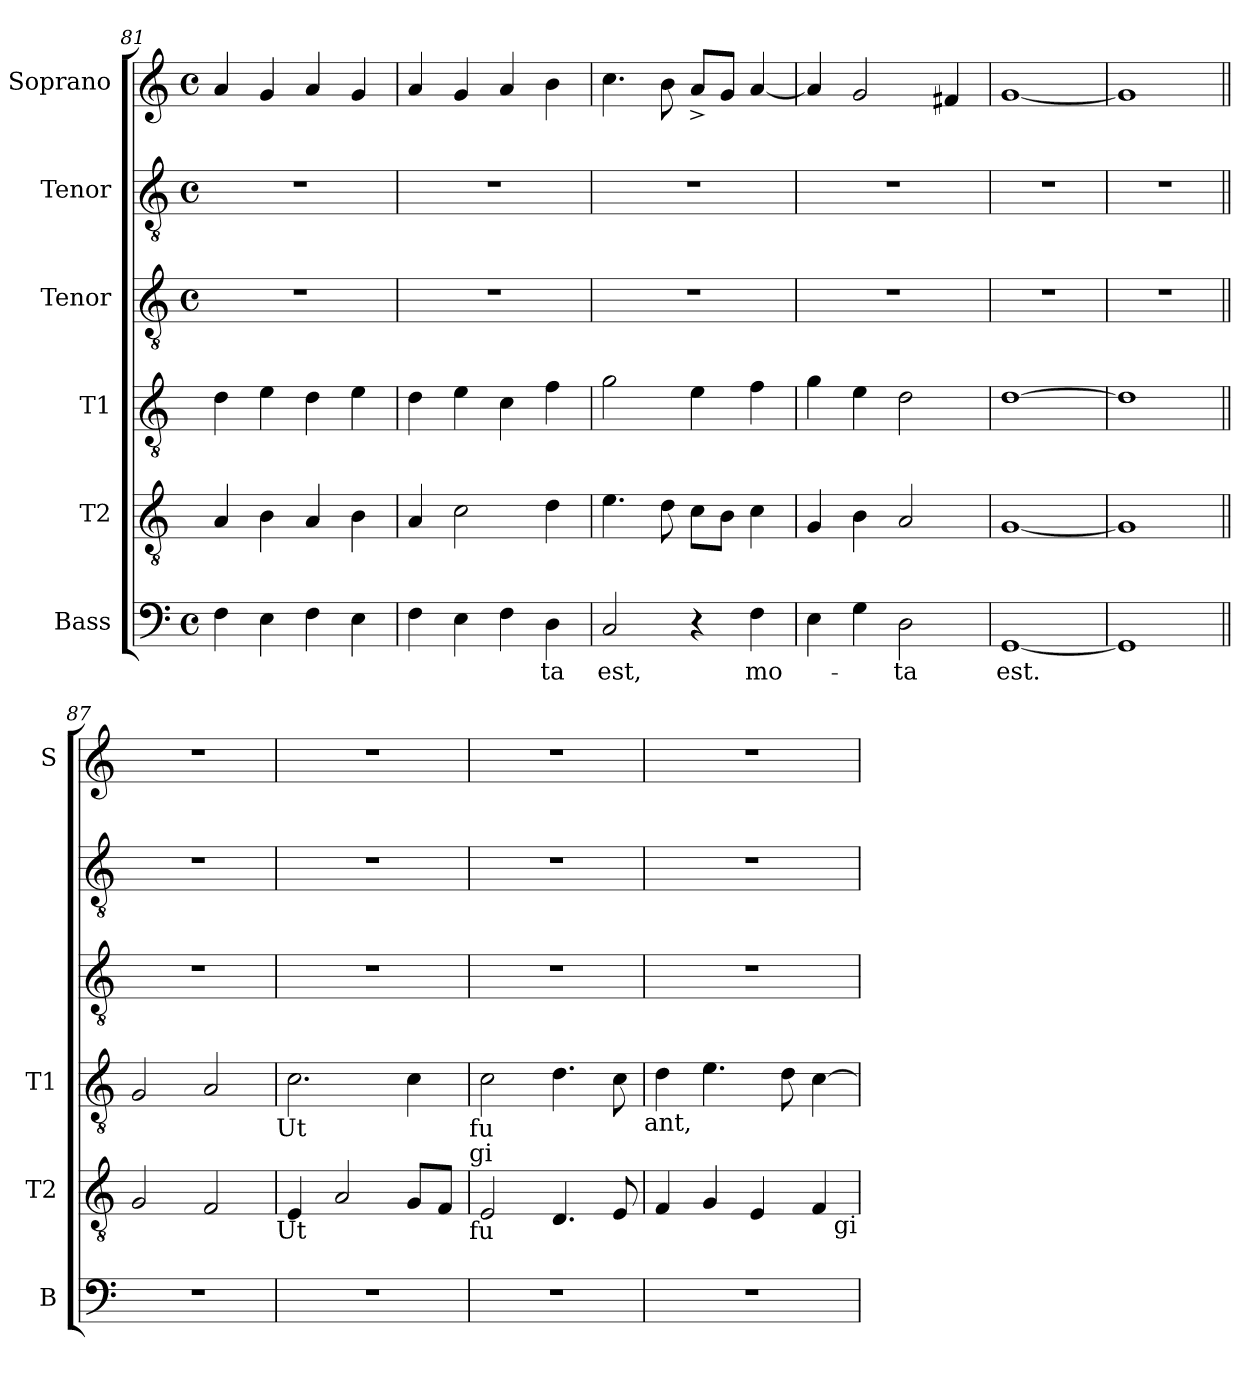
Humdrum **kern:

**kern	**text	**kern	**kern	**kern	**kern	**kern
*part6	*part6	*part5	*part4	*part3	*part2	*part1
*staff6	*staff6	*staff5	*staff4	*staff3	*staff2	*staff1
*I"Bass	*	*I"T2	*I"T1	*I"Tenor	*I"Tenor	*I"Soprano
*I'B	*	*I'T2	*I'T1	*	*	*I'S
*clefF4	*	*clefGv2	*clefGv2	*clefGv2	*clefGv2	*clefG2
*k[]	*	*k[]	*k[]	*k[]	*k[]	*k[]
*C:	*	*C:	*C:	*C:	*C:	*C:
*M4/4	*	*	*	*M4/4	*M4/4	*M4/4
*met(c)	*	*	*	*met(c)	*met(c)	*met(c)
=81	=81	=81	=81	=81	=81	=81
4F\	.	4A/	4d\	1r	1r	4a/
4E\	.	4B\	4e\	.	.	4g/
4F\	.	4A/	4d\	.	.	4a/
4E\	.	4B\	4e\	.	.	4g/
=82	=82	=82	=82	=82	=82	=82
4F\	.	4A/	4d\	1r	1r	4a/
4E\	.	2c\	4e\	.	.	4g/
4F\	.	.	4c\	.	.	4a/
!	!LO:LY:b	!	!	!	!	!
4D\	-ta	4d\	4f\	.	.	4b\
=83	=83	=83	=83	=83	=83	=83
!	!LO:LY:b	!	!	!	!	!
2C/	est,	4.e\	2g\	1r	1r	4.cc\
.	.	8d\	.	.	.	8b\
4r	.	8c\L	4e\	.	.	8a^</L
.	.	8B\J	.	.	.	8g/J
!	!LO:LY:b	!	!	!	!	!
4F\	mo-	4c\	4f\	.	.	[<4a/
!!LO:LB:g=z
=84	=84	=84	=84	=84	=84	=84
4E\	.	4G/	4g\	1r	1r	4a/]
4G\	.	4B\	4e\	.	.	2g/
!	!LO:LY:b	!	!	!	!	!
2D\	-ta	2A/	2d\	.	.	.
.	.	.	.	.	.	4f#/
=85	=85	=85	=85	=85	=85	=85
!	!LO:LY:b	!	!	!	!	!
[<1GG	est.	[<1G	[>1d	1r	1r	[<1g
=86	=86	=86	=86	=86	=86	=86
1GG]	.	1G]	1d]	1r	1r	1g]
=87||	=87||	=87||	=87||	=87||	=87||	=87||
1r	.	2G/	2G/	1r	1r	1r
.	.	2F/	2A/	.	.	.
!	!	!	!LO:TX:b:t=Ut	!	!	!
!	!	!LO:TX:b:t=Ut	!	!	!	!
=88	=88	=88	=88	=88	=88	=88
1r	.	4E/	2.c\	1r	1r	1r
.	.	2A/	.	.	.	.
.	.	8G/L	4c\	.	.	.
.	.	8F/J	.	.	.	.
!	!	!	!LO:TX:b:t=fu	!	!	!
!	!	!	!LO:TX:b:t=gi	!	!	!
!	!	!LO:TX:b:t=fu	!	!	!	!
=89	=89	=89	=89	=89	=89	=89
1r	.	2E/	2c\	1r	1r	1r
.	.	4.D/	4.d\	.	.	.
.	.	8E/	8c\	.	.	.
!	!	!	!LO:TX:b:t=ant,	!	!	!
=90	=90	=90	=90	=90	=90	=90
1r	.	4F/	4d\	1r	1r	1r
.	.	4G/	4.e\	.	.	.
.	.	4E/	.	.	.	.
.	.	.	8d\	.	.	.
.	.	4F/	[>4c\	.	.	.
!	!	!LO:TX:b:t=gi	!	!	!	!
=	=	=	=	=	=	=
*-	*-	*-	*-	*-	*-	*-
